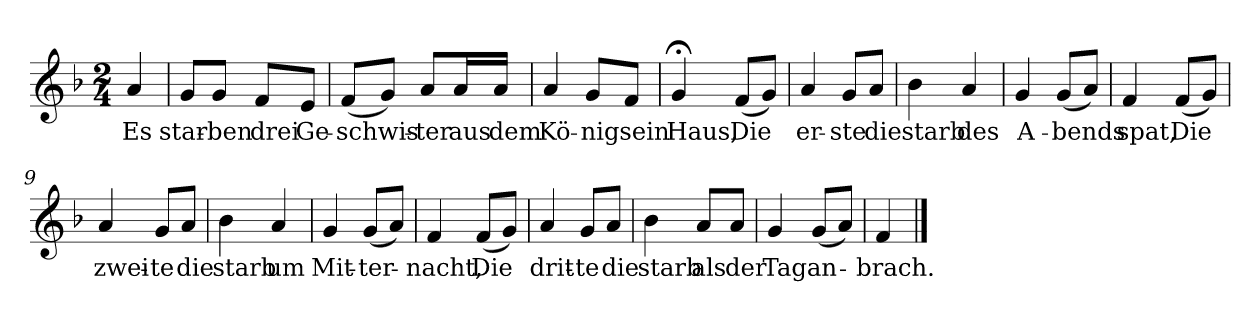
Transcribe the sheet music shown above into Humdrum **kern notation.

**kern	**text
*part1	*part1
*staff1	*staff1
*clefG2	*
*k[b-]	*
*F:	*
*M2/4	*
*MM120	*
=	=
4a	Es
=1	=1
8g/L	star-
8g/J	-ben
8f/L	drei
8e/J	Ge-
=2	=2
(8f/L	-schwis-
8g/J)	.
8a/L	-ter
16a/L	aus
16a/JJ	dem
=3	=3
4a	Kö-
8g/L	-nig
8f/J	sein
=4	=4
4g;<	Haus,
(8f/L	Die
8g/J)	.
=5	=5
4a	er-
8g/L	-ste
8a/J	die
=6	=6
4b-	starb
4a	des
=7	=7
4g	A-
(8g/L	-bends
8a/J)	.
=8	=8
4f	spat,
(8f/L	Die
8g/J)	.
=9	=9
4a	zwei-
8g/L	-te
8a/J	die
=10	=10
4b-	starb
4a	um
=11	=11
4g	Mit-
(8g/L	-ter-
8a/J)	.
=12	=12
4f	-nacht,
(8f/L	Die
8g/J)	.
=13	=13
4a	drit-
8g/L	-te
8a/J	die
=14	=14
4b-	starb
8a/L	als
8a/J	der
=15	=15
4g	Tag
(8g/L	an-
8a/J)	.
=16	=16
4f	-brach.
==	==
*-	*-
